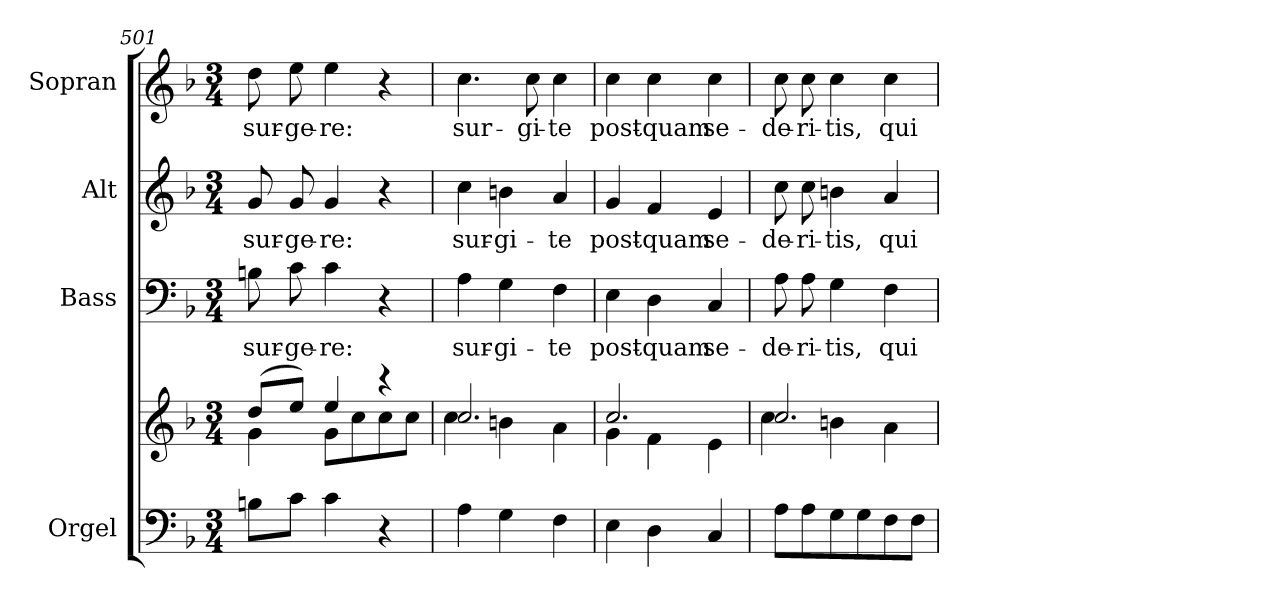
**kern	**kern	**kern	**text	**kern	**text	**kern	**text
*part4	*part4	*part3	*part3	*part2	*part2	*part1	*part1
*staff5	*staff4	*staff3	*staff3	*staff2	*staff2	*staff1	*staff1
*I"Orgel	*	*I"Bass	*	*I"Alt	*	*I"Sopran	*
*I'Org.	*	*I'B.	*	*I'A.	*	*I'S.	*
*clefF4	*clefG2	*clefF4	*	*clefG2	*	*clefG2	*
*k[b-]	*k[b-]	*k[b-]	*	*k[b-]	*	*k[b-]	*
*F:	*F:	*F:	*	*F:	*	*F:	*
*M3/4	*M3/4	*M3/4	*	*M3/4	*	*M3/4	*
=501	=501	=501	=501	=501	=501	=501	=501
*	*^	*	*	*	*	*	*
!	!	!	!	!LO:LY:b	!	!LO:LY:b	!	!LO:LY:b
8Bn\L	(>8dd/L	4g\	8Bn\	sur-	8g/	sur-	8dd\	sur-
!	!	!	!	!LO:LY:b	!	!LO:LY:b	!	!LO:LY:b
8c\J	8ee/J)	.	8c\	-ge-	8g/	-ge-	8ee\	-ge-
!	!	!	!	!LO:LY:b	!	!LO:LY:b	!	!LO:LY:b
4c\	4ee/	8g\L	4c\	-re:	4g/	-re:	4ee\	-re:
.	.	8cc\	.	.	.	.	.	.
4r	4rbb	8cc\	4r	.	4r	.	4r	.
.	.	8cc\J	.	.	.	.	.	.
=502	=502	=502	=502	=502	=502	=502	=502	=502
!	!	!	!	!LO:LY:b	!	!LO:LY:b	!	!LO:LY:b
4A\	2.cc/	4cc\	4A\	sur-	4cc\	sur-	4.cc\	sur-
!	!	!	!	!LO:LY:b	!	!LO:LY:b	!	!
4G\	.	4bn\	4G\	-gi-	4bn\	-gi-	.	.
!	!	!	!	!	!	!	!	!LO:LY:b
.	.	.	.	.	.	.	8cc\	-gi-
!	!	!	!	!LO:LY:b	!	!LO:LY:b	!	!LO:LY:b
4F\	.	4a\	4F\	-te	4a/	-te	4cc\	-te
=503	=503	=503	=503	=503	=503	=503	=503	=503
!	!	!	!	!LO:LY:b	!	!LO:LY:b	!	!LO:LY:b
4E\	2.cc/	4g\	4E\	post-	4g/	post-	4cc\	post-
!	!	!	!	!LO:LY:b	!	!LO:LY:b	!	!LO:LY:b
4D\	.	4f\	4D\	-quam	4f/	-quam	4cc\	-quam
!	!	!	!	!LO:LY:b	!	!LO:LY:b	!	!LO:LY:b
4C/	.	4e\	4C/	se-	4e/	se-	4cc\	se-
!!LO:LB:g=z
=504	=504	=504	=504	=504	=504	=504	=504	=504
!	!	!	!	!LO:LY:b	!	!LO:LY:b	!	!LO:LY:b
8A\L	2.cc/	4cc\	8A\	-de-	8cc\	-de-	8cc\	-de-
!	!	!	!	!LO:LY:b	!	!LO:LY:b	!	!LO:LY:b
8A\	.	.	8A\	-ri-	8cc\	-ri-	8cc\	-ri-
!	!	!	!	!LO:LY:b	!	!LO:LY:b	!	!LO:LY:b
8G\	.	4bn\	4G\	-tis,	4bn\	-tis,	4cc\	-tis,
8G\	.	.	.	.	.	.	.	.
!	!	!	!	!LO:LY:b	!	!LO:LY:b	!	!LO:LY:b
8F\	.	4a\	4F\	qui	4a/	qui	4cc\	qui
8F\J	.	.	.	.	.	.	.	.
*	*v	*v	*	*	*	*	*	*
=	=	=	=	=	=	=	=
*-	*-	*-	*-	*-	*-	*-	*-
